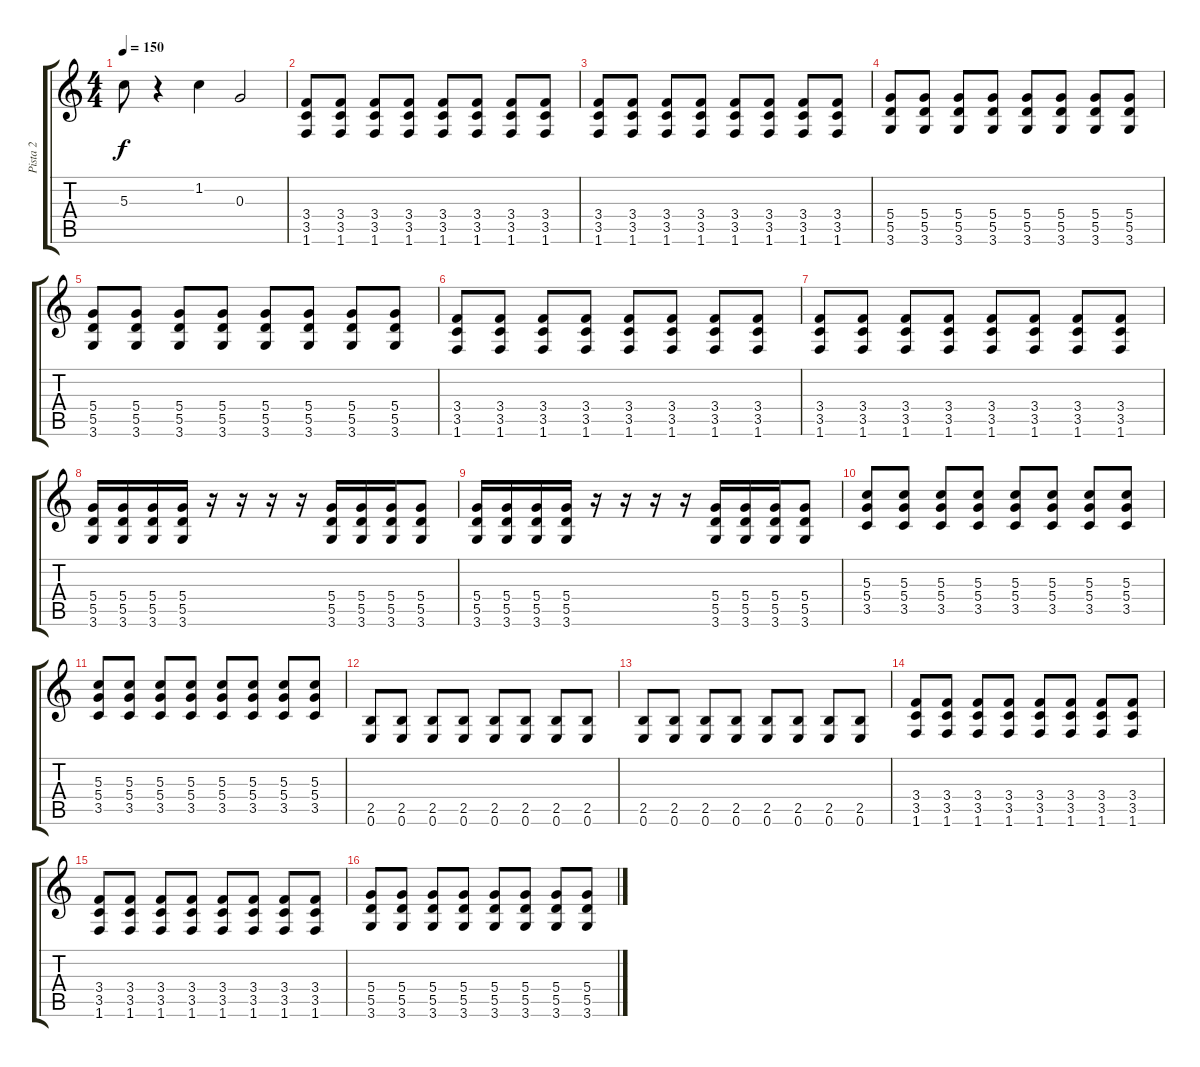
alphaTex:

\track ("Pista 2" "Pista 2") {instrument distortionguitar}
\staff {score tabs}
\tuning (E4 B3 G3 D3 A2 E2) {hide}
\ts (4 4)
\tempo 150
\clef g2
\ks c
5.3.8{dy f} r.4 1.2.4 0.3.2 |
(3.4 3.5 1.6).8 (3.4 3.5 1.6).8 (3.4 3.5 1.6).8 (3.4 3.5 1.6).8 (3.4 3.5 1.6).8 (3.4 3.5 1.6).8 (3.4 3.5 1.6).8 (3.4 3.5 1.6).8 |
(3.4 3.5 1.6).8 (3.4 3.5 1.6).8 (3.4 3.5 1.6).8 (3.4 3.5 1.6).8 (3.4 3.5 1.6).8 (3.4 3.5 1.6).8 (3.4 3.5 1.6).8 (3.4 3.5 1.6).8 |
(5.4 5.5 3.6).8 (5.4 5.5 3.6).8 (5.4 5.5 3.6).8 (5.4 5.5 3.6).8 (5.4 5.5 3.6).8 (5.4 5.5 3.6).8 (5.4 5.5 3.6).8 (5.4 5.5 3.6).8 |
(5.4 5.5 3.6).8 (5.4 5.5 3.6).8 (5.4 5.5 3.6).8 (5.4 5.5 3.6).8 (5.4 5.5 3.6).8 (5.4 5.5 3.6).8 (5.4 5.5 3.6).8 (5.4 5.5 3.6).8 |
(3.4 3.5 1.6).8 (3.4 3.5 1.6).8 (3.4 3.5 1.6).8 (3.4 3.5 1.6).8 (3.4 3.5 1.6).8 (3.4 3.5 1.6).8 (3.4 3.5 1.6).8 (3.4 3.5 1.6).8 |
(3.4 3.5 1.6).8 (3.4 3.5 1.6).8 (3.4 3.5 1.6).8 (3.4 3.5 1.6).8 (3.4 3.5 1.6).8 (3.4 3.5 1.6).8 (3.4 3.5 1.6).8 (3.4 3.5 1.6).8 |
(5.4 5.5 3.6).16 (5.4 5.5 3.6).16 (5.4 5.5 3.6).16 (5.4 5.5 3.6).16 r.16 r.16 r.16 r.16 (5.4 5.5 3.6).16 (5.4 5.5 3.6).16 (5.4 5.5 3.6).16 (5.4 5.5 3.6).8 |
(5.4 5.5 3.6).16 (5.4 5.5 3.6).16 (5.4 5.5 3.6).16 (5.4 5.5 3.6).16 r.16 r.16 r.16 r.16 (5.4 5.5 3.6).16 (5.4 5.5 3.6).16 (5.4 5.5 3.6).16 (5.4 5.5 3.6).8 |
(5.3 5.4 3.5).8 (5.3 5.4 3.5).8 (5.3 5.4 3.5).8 (5.3 5.4 3.5).8 (5.3 5.4 3.5).8 (5.3 5.4 3.5).8 (5.3 5.4 3.5).8 (5.3 5.4 3.5).8 |
(5.3 5.4 3.5).8 (5.3 5.4 3.5).8 (5.3 5.4 3.5).8 (5.3 5.4 3.5).8 (5.3 5.4 3.5).8 (5.3 5.4 3.5).8 (5.3 5.4 3.5).8 (5.3 5.4 3.5).8 |
(2.5 0.6).8 (2.5 0.6).8 (2.5 0.6).8 (2.5 0.6).8 (2.5 0.6).8 (2.5 0.6).8 (2.5 0.6).8 (2.5 0.6).8 |
(2.5 0.6).8 (2.5 0.6).8 (2.5 0.6).8 (2.5 0.6).8 (2.5 0.6).8 (2.5 0.6).8 (2.5 0.6).8 (2.5 0.6).8 |
(3.4 3.5 1.6).8 (3.4 3.5 1.6).8 (3.4 3.5 1.6).8 (3.4 3.5 1.6).8 (3.4 3.5 1.6).8 (3.4 3.5 1.6).8 (3.4 3.5 1.6).8 (3.4 3.5 1.6).8 |
(3.4 3.5 1.6).8 (3.4 3.5 1.6).8 (3.4 3.5 1.6).8 (3.4 3.5 1.6).8 (3.4 3.5 1.6).8 (3.4 3.5 1.6).8 (3.4 3.5 1.6).8 (3.4 3.5 1.6).8 |
(5.4 5.5 3.6).8 (5.4 5.5 3.6).8 (5.4 5.5 3.6).8 (5.4 5.5 3.6).8 (5.4 5.5 3.6).8 (5.4 5.5 3.6).8 (5.4 5.5 3.6).8 (5.4 5.5 3.6).8
